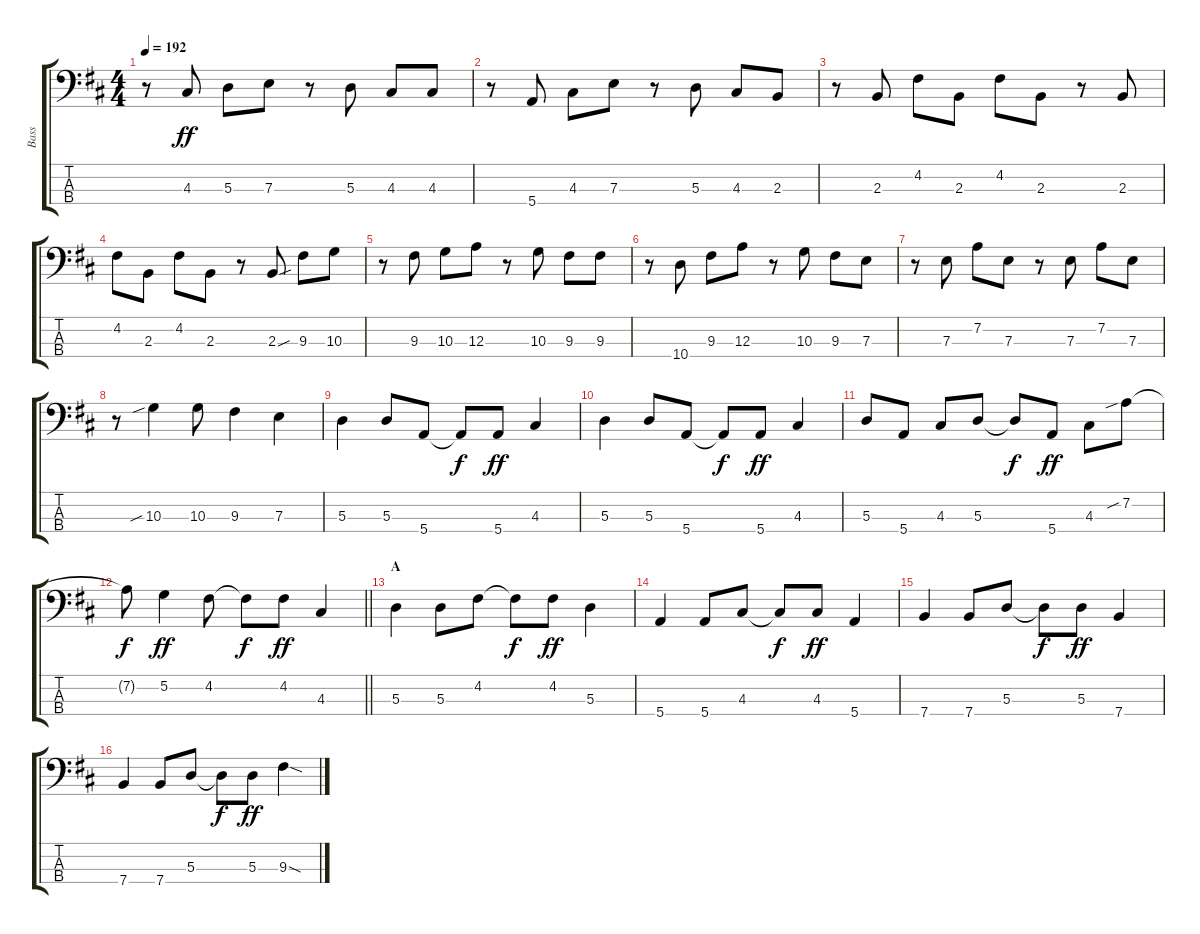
\track ("Bass" "Bass") {instrument electricbasspick}
\staff {score tabs}
\tuning (G2 D2 A1 E1) {hide}
\ts (4 4)
\tempo 192
\clef f4
\ks d
r.8{dy ff} 4.3.8 5.3.8 7.3.8 r.8 5.3.8 4.3.8 4.3.8 |
r.8 5.4.8 4.3.8 7.3.8 r.8 5.3.8 4.3.8 2.3.8 |
r.8 2.3.8 4.2.8 2.3.8 4.2.8 2.3.8 r.8 2.3.8 |
4.2.8 2.3.8 4.2.8 2.3.8 r.8 2.3{sou}.8 9.3.8 10.3.8 |
r.8 9.3.8 10.3.8 12.3.8 r.8 10.3.8 9.3.8 9.3.8 |
r.8 10.4.8 9.3.8 12.3.8 r.8 10.3.8 9.3.8 7.3.8 |
r.8 7.3.8 7.2.8 7.3.8 r.8 7.3.8 7.2.8 7.3.8 |
r.8 10.3{sib}.4 10.3.8 9.3.4 7.3.4 |
5.3.4 5.3.8 5.4.8 5.4{t}.8{dy f} 5.4.8{dy ff} 4.3.4 |
5.3.4 5.3.8 5.4.8 5.4{t}.8{dy f} 5.4.8{dy ff} 4.3.4 |
5.3.8 5.4.8 4.3.8 5.3.8 5.3{t}.8{dy f} 5.4.8{dy ff} 4.3.8 7.2{sib}.8 |
\barLineRight lightlight
7.2{t}.8{dy f} 5.2.4{dy ff} 4.2.8 4.2{t}.8{dy f} 4.2.8{dy ff} 4.3.4 |
\section ("" "A")
5.3.4 5.3.8 4.2.8 4.2{t}.8{dy f} 4.2.8{dy ff} 5.3.4 |
5.4.4 5.4.8 4.3.8 4.3{t}.8{dy f} 4.3.8{dy ff} 5.4.4 |
7.4.4 7.4.8 5.3.8 5.3{t}.8{dy f} 5.3.8{dy ff} 7.4.4 |
7.4.4 7.4.8 5.3.8 5.3{t}.8{dy f} 5.3.8{dy ff} 9.3{sod}.4
